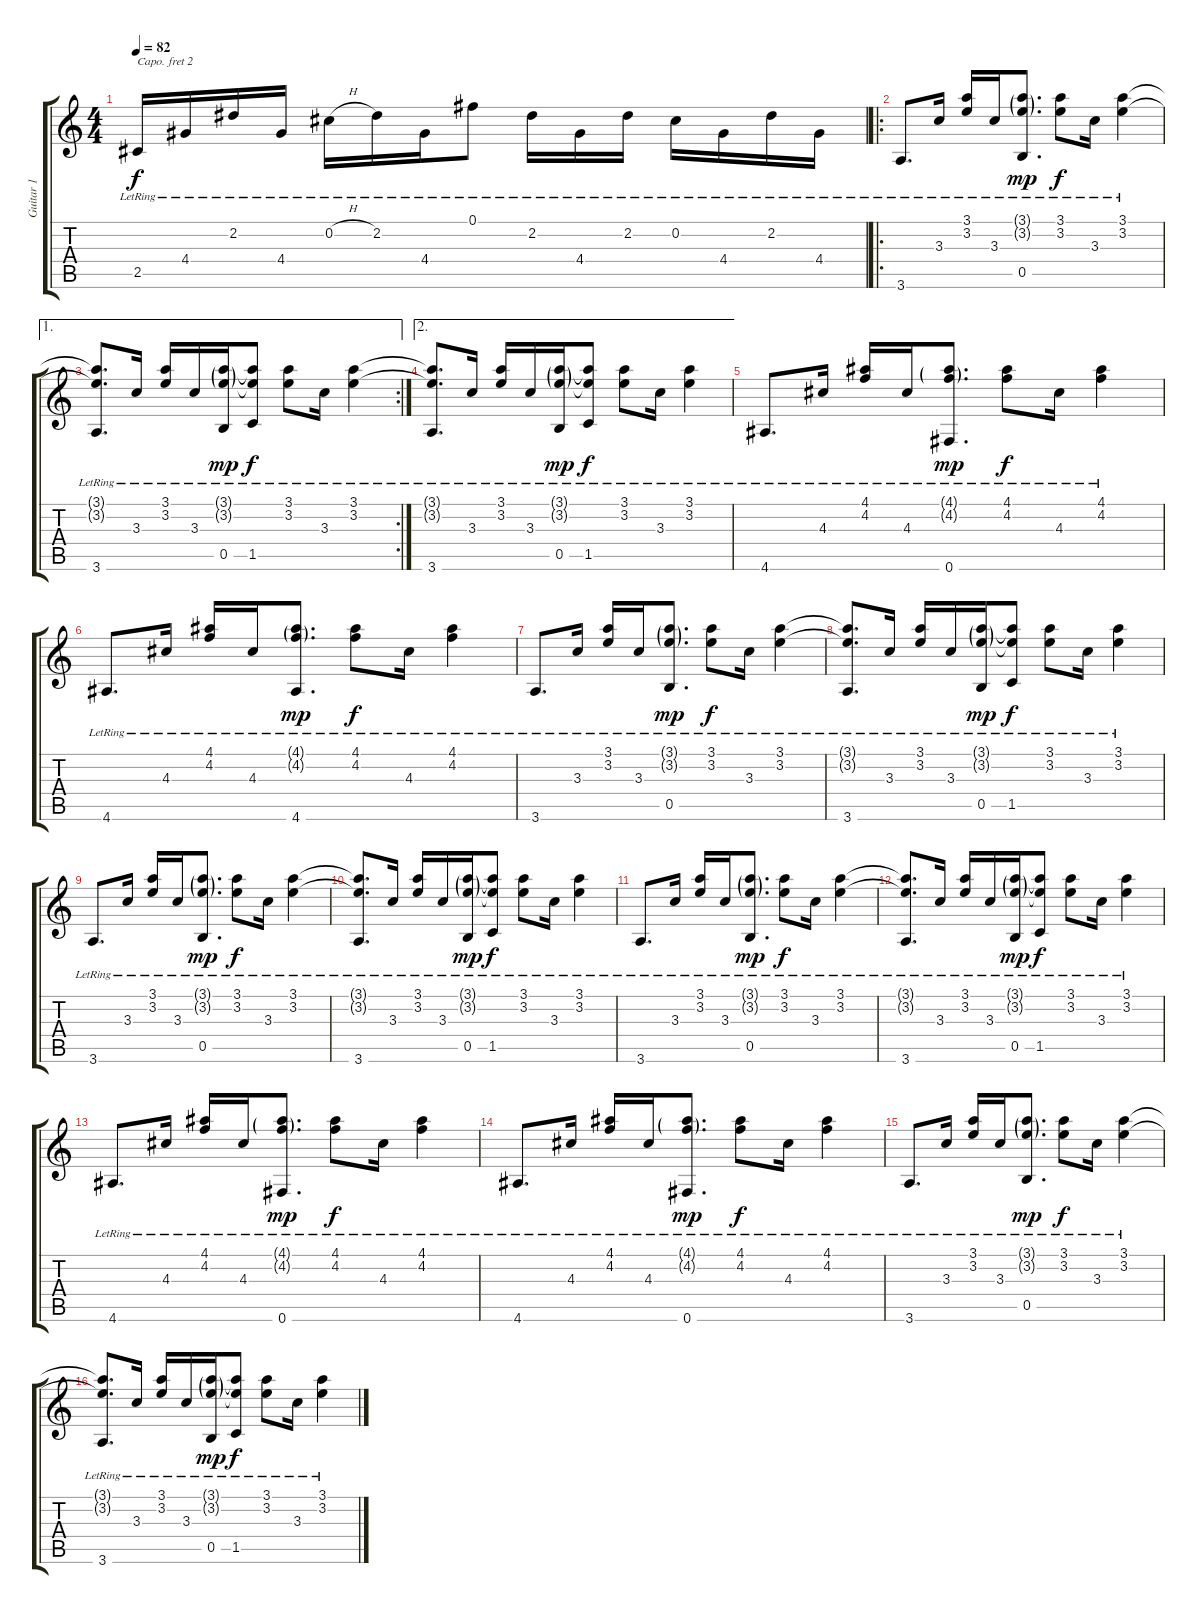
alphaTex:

\track ("Guitar 1" "Guitar 1") {instrument electricguitarclean}
\staff {score tabs}
\capo 2
\tuning (E4 B3 G3 D3 A2 E2) {hide}
\ts (4 4)
\tempo 82
\clef g2
\ks c
2.5{lr}.16{dy f} 4.4{lr}.16 2.2{lr}.16 4.4{lr}.16 0.2{h lr}.16 2.2{lr}.16 4.4{lr}.16 0.1{lr}.8 2.2{lr}.16 4.4{lr}.16 2.2{lr}.16 0.2{lr}.16 4.4{lr}.16 2.2{lr}.16 4.4{lr}.16 |
\ro
3.6{lr}.8{d} 3.3{lr}.16 (3.1{lr} 3.2{lr}).16 3.3{lr}.16 (3.1{g lr} 3.2{g lr} 0.5{lr}).8{d dy mp} (3.1{lr} 3.2{lr}).8{dy f} 3.3{lr}.16 (3.1{lr} 3.2{lr}).4 |
\ae 1
\rc 2
(3.1{t} 3.2{t} 3.6{lr}).8{d} 3.3{lr}.16 (3.1{lr} 3.2{lr}).16 3.3{lr}.16 (3.1{g lr} 3.2{g lr} 0.5{lr}).16{dy mp} (3.1{t} 3.2{t} 1.5{lr}).8{dy f} (3.1{lr} 3.2{lr}).8 3.3{lr}.16 (3.1{lr} 3.2{lr}).4 |
\ae 2
(3.1{t} 3.2{t} 3.6{lr}).8{d} 3.3{lr}.16 (3.1{lr} 3.2{lr}).16 3.3{lr}.16 (3.1{g lr} 3.2{g lr} 0.5{lr}).16{dy mp} (3.1{t} 3.2{t} 1.5{lr}).8{dy f} (3.1{lr} 3.2{lr}).8 3.3{lr}.16 (3.1{lr} 3.2{lr}).4 |
4.6{lr}.8{d} 4.3{lr}.16 (4.1{lr} 4.2{lr}).16 4.3{lr}.16 (4.1{g lr} 4.2{g lr} 0.6{lr}).8{d dy mp} (4.1{lr} 4.2{lr}).8{dy f} 4.3{lr}.16 (4.1{lr} 4.2{lr}).4 |
4.6{lr}.8{d} 4.3{lr}.16 (4.1{lr} 4.2{lr}).16 4.3{lr}.16 (4.1{g lr} 4.2{g lr} 4.6{lr}).8{d dy mp} (4.1{lr} 4.2{lr}).8{dy f} 4.3{lr}.16 (4.1{lr} 4.2{lr}).4 |
3.6{lr}.8{d} 3.3{lr}.16 (3.1{lr} 3.2{lr}).16 3.3{lr}.16 (3.1{g lr} 3.2{g lr} 0.5{lr}).8{d dy mp} (3.1{lr} 3.2{lr}).8{dy f} 3.3{lr}.16 (3.1{lr} 3.2{lr}).4 |
(3.1{t} 3.2{t} 3.6{lr}).8{d} 3.3{lr}.16 (3.1{lr} 3.2{lr}).16 3.3{lr}.16 (3.1{g lr} 3.2{g lr} 0.5{lr}).16{dy mp} (3.1{t} 3.2{t} 1.5{lr}).8{dy f} (3.1{lr} 3.2{lr}).8 3.3{lr}.16 (3.1{lr} 3.2{lr}).4 |
3.6{lr}.8{d} 3.3{lr}.16 (3.1{lr} 3.2{lr}).16 3.3{lr}.16 (3.1{g lr} 3.2{g lr} 0.5{lr}).8{d dy mp} (3.1{lr} 3.2{lr}).8{dy f} 3.3{lr}.16 (3.1{lr} 3.2{lr}).4 |
(3.1{t} 3.2{t} 3.6{lr}).8{d} 3.3{lr}.16 (3.1{lr} 3.2{lr}).16 3.3{lr}.16 (3.1{g lr} 3.2{g lr} 0.5{lr}).16{dy mp} (3.1{t} 3.2{t} 1.5{lr}).8{dy f} (3.1{lr} 3.2{lr}).8 3.3{lr}.16 (3.1{lr} 3.2{lr}).4 |
3.6{lr}.8{d} 3.3{lr}.16 (3.1{lr} 3.2{lr}).16 3.3{lr}.16 (3.1{g lr} 3.2{g lr} 0.5{lr}).8{d dy mp} (3.1{lr} 3.2{lr}).8{dy f} 3.3{lr}.16 (3.1{lr} 3.2{lr}).4 |
(3.1{t} 3.2{t} 3.6{lr}).8{d} 3.3{lr}.16 (3.1{lr} 3.2{lr}).16 3.3{lr}.16 (3.1{g lr} 3.2{g lr} 0.5{lr}).16{dy mp} (3.1{t} 3.2{t} 1.5{lr}).8{dy f} (3.1{lr} 3.2{lr}).8 3.3{lr}.16 (3.1{lr} 3.2{lr}).4 |
4.6{lr}.8{d} 4.3{lr}.16 (4.1{lr} 4.2{lr}).16 4.3{lr}.16 (4.1{g lr} 4.2{g lr} 0.6{lr}).8{d dy mp} (4.1{lr} 4.2{lr}).8{dy f} 4.3{lr}.16 (4.1{lr} 4.2{lr}).4 |
4.6{lr}.8{d} 4.3{lr}.16 (4.1{lr} 4.2{lr}).16 4.3{lr}.16 (4.1{g lr} 4.2{g lr} 0.6{lr}).8{d dy mp} (4.1{lr} 4.2{lr}).8{dy f} 4.3{lr}.16 (4.1{lr} 4.2{lr}).4 |
3.6{lr}.8{d} 3.3{lr}.16 (3.1{lr} 3.2{lr}).16 3.3{lr}.16 (3.1{g lr} 3.2{g lr} 0.5{lr}).8{d dy mp} (3.1{lr} 3.2{lr}).8{dy f} 3.3{lr}.16 (3.1{lr} 3.2{lr}).4 |
(3.1{t} 3.2{t} 3.6{lr}).8{d} 3.3{lr}.16 (3.1{lr} 3.2{lr}).16 3.3{lr}.16 (3.1{g lr} 3.2{g lr} 0.5{lr}).16{dy mp} (3.1{t} 3.2{t} 1.5{lr}).8{dy f} (3.1{lr} 3.2{lr}).8 3.3{lr}.16 (3.1{lr} 3.2{lr}).4
